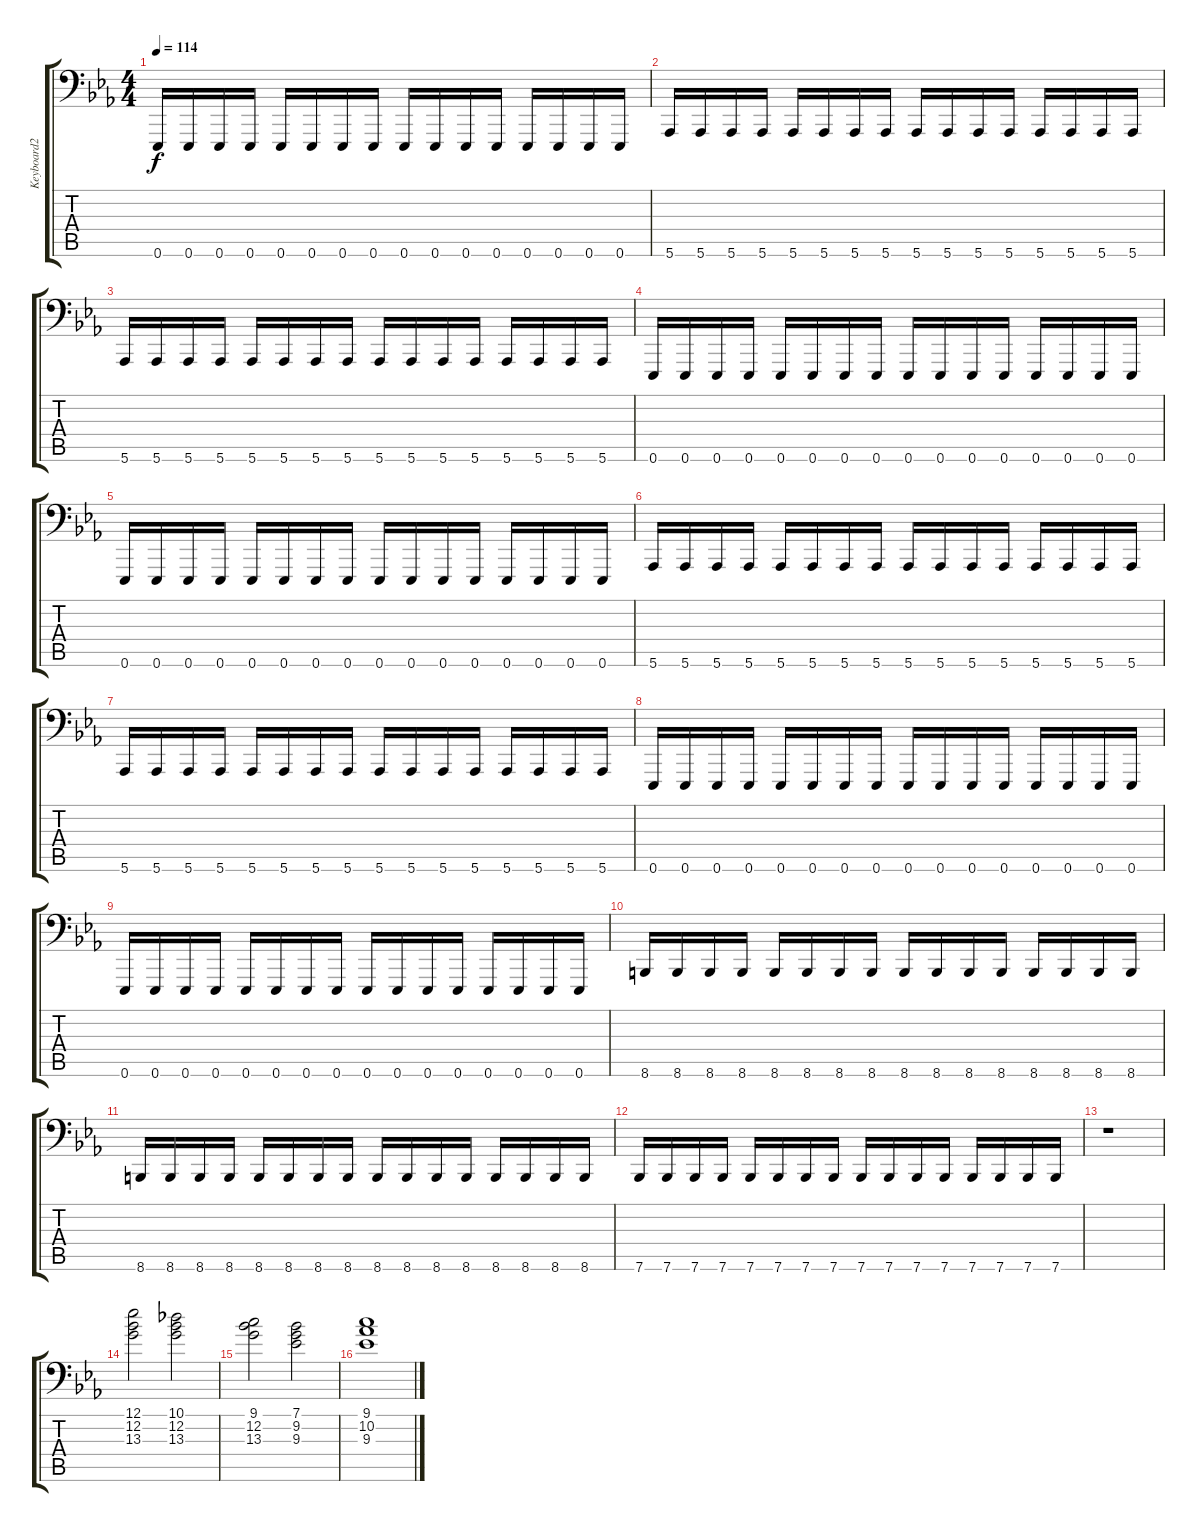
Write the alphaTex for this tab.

\track ("Keyboard2" "Keyboard2") {instrument synthstrings1}
\staff {score tabs}
\tuning (Eb4 Bb3 Gb3 Db3 Ab2 Eb1) {hide}
\ts (4 4)
\tempo 114
\clef f4
\ks eb
0.6.16{dy f} 0.6.16 0.6.16 0.6.16 0.6.16 0.6.16 0.6.16 0.6.16 0.6.16 0.6.16 0.6.16 0.6.16 0.6.16 0.6.16 0.6.16 0.6.16 |
5.6.16 5.6.16 5.6.16 5.6.16 5.6.16 5.6.16 5.6.16 5.6.16 5.6.16 5.6.16 5.6.16 5.6.16 5.6.16 5.6.16 5.6.16 5.6.16 |
5.6.16 5.6.16 5.6.16 5.6.16 5.6.16 5.6.16 5.6.16 5.6.16 5.6.16 5.6.16 5.6.16 5.6.16 5.6.16 5.6.16 5.6.16 5.6.16 |
0.6.16 0.6.16 0.6.16 0.6.16 0.6.16 0.6.16 0.6.16 0.6.16 0.6.16 0.6.16 0.6.16 0.6.16 0.6.16 0.6.16 0.6.16 0.6.16 |
0.6.16 0.6.16 0.6.16 0.6.16 0.6.16 0.6.16 0.6.16 0.6.16 0.6.16 0.6.16 0.6.16 0.6.16 0.6.16 0.6.16 0.6.16 0.6.16 |
5.6.16 5.6.16 5.6.16 5.6.16 5.6.16 5.6.16 5.6.16 5.6.16 5.6.16 5.6.16 5.6.16 5.6.16 5.6.16 5.6.16 5.6.16 5.6.16 |
5.6.16 5.6.16 5.6.16 5.6.16 5.6.16 5.6.16 5.6.16 5.6.16 5.6.16 5.6.16 5.6.16 5.6.16 5.6.16 5.6.16 5.6.16 5.6.16 |
0.6.16 0.6.16 0.6.16 0.6.16 0.6.16 0.6.16 0.6.16 0.6.16 0.6.16 0.6.16 0.6.16 0.6.16 0.6.16 0.6.16 0.6.16 0.6.16 |
0.6.16 0.6.16 0.6.16 0.6.16 0.6.16 0.6.16 0.6.16 0.6.16 0.6.16 0.6.16 0.6.16 0.6.16 0.6.16 0.6.16 0.6.16 0.6.16 |
8.6.16 8.6.16 8.6.16 8.6.16 8.6.16 8.6.16 8.6.16 8.6.16 8.6.16 8.6.16 8.6.16 8.6.16 8.6.16 8.6.16 8.6.16 8.6.16 |
8.6.16 8.6.16 8.6.16 8.6.16 8.6.16 8.6.16 8.6.16 8.6.16 8.6.16 8.6.16 8.6.16 8.6.16 8.6.16 8.6.16 8.6.16 8.6.16 |
7.6.16 7.6.16 7.6.16 7.6.16 7.6.16 7.6.16 7.6.16 7.6.16 7.6.16 7.6.16 7.6.16 7.6.16 7.6.16 7.6.16 7.6.16 7.6.16 |
r.1 |
(12.1 12.2 13.3).2{instrument pad2warm} (10.1 12.2 13.3).2 |
(9.1 12.2 13.3).2 (7.1 9.2 9.3).2 |
(9.1 10.2 9.3).1
